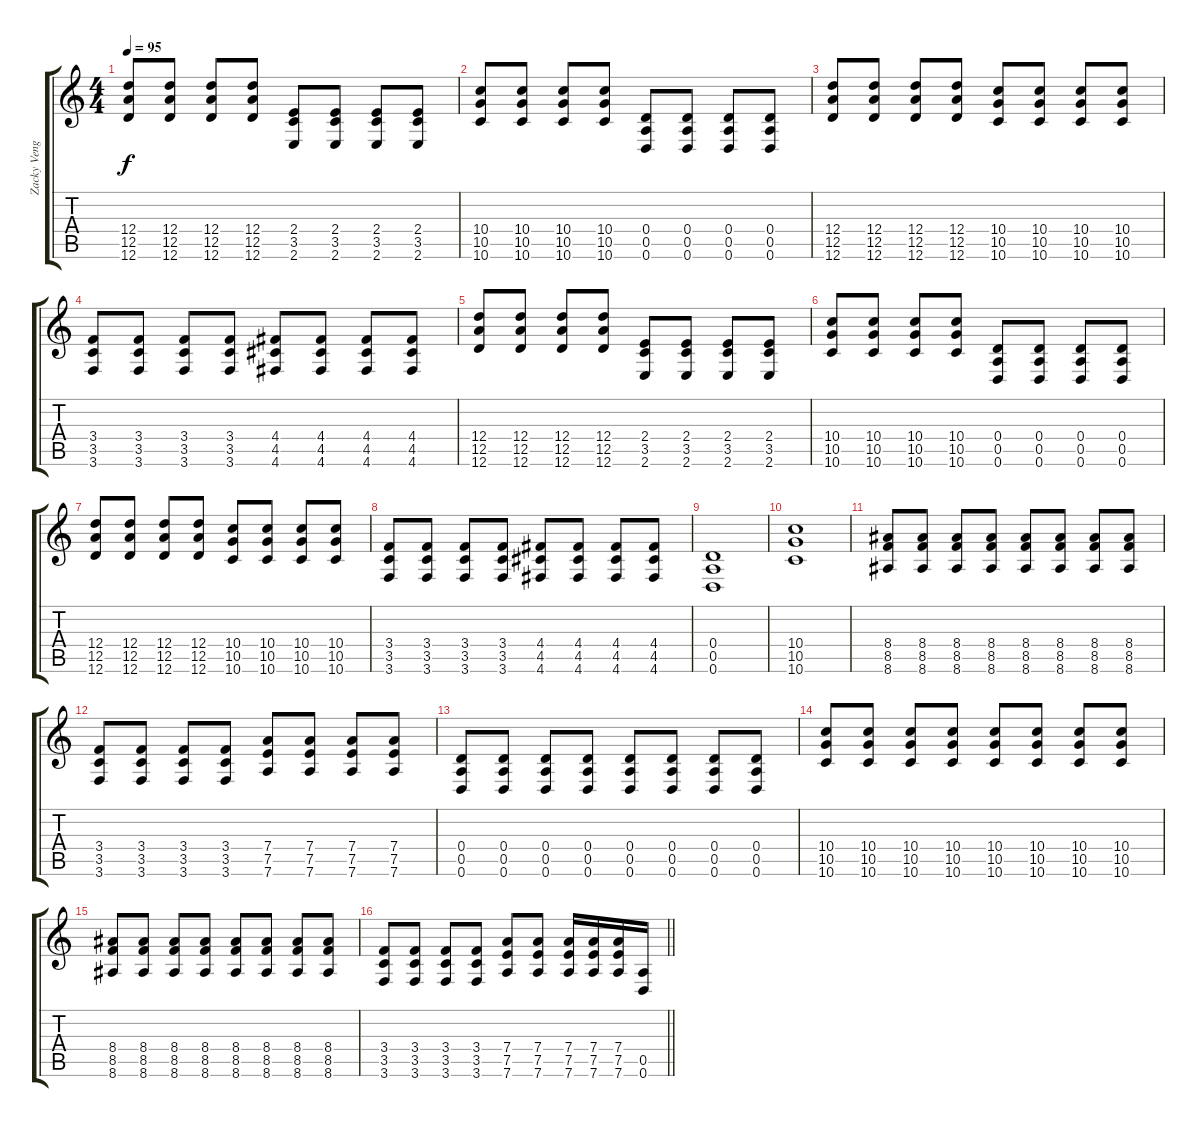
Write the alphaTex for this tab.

\track ("Zacky Vengeance" "Zacky Veng") {instrument distortionguitar}
\staff {score tabs}
\tuning (E4 B3 G3 D3 A2 D2) {hide}
\ts (4 4)
\tempo 95
\clef g2
\ks c
(12.4 12.5 12.6).8{dy f} (12.4 12.5 12.6).8 (12.4 12.5 12.6).8 (12.4 12.5 12.6).8 (2.4 3.5 2.6).8 (2.4 3.5 2.6).8 (2.4 3.5 2.6).8 (2.4 3.5 2.6).8 |
(10.4 10.5 10.6).8 (10.4 10.5 10.6).8 (10.4 10.5 10.6).8 (10.4 10.5 10.6).8 (0.4 0.5 0.6).8 (0.4 0.5 0.6).8 (0.4 0.5 0.6).8 (0.4 0.5 0.6).8 |
(12.4 12.5 12.6).8 (12.4 12.5 12.6).8 (12.4 12.5 12.6).8 (12.4 12.5 12.6).8 (10.4 10.5 10.6).8 (10.4 10.5 10.6).8 (10.4 10.5 10.6).8 (10.4 10.5 10.6).8 |
(3.4 3.5 3.6).8 (3.4 3.5 3.6).8 (3.4 3.5 3.6).8 (3.4 3.5 3.6).8 (4.4 4.5 4.6).8 (4.4 4.5 4.6).8 (4.4 4.5 4.6).8 (4.4 4.5 4.6).8 |
(12.4 12.5 12.6).8 (12.4 12.5 12.6).8 (12.4 12.5 12.6).8 (12.4 12.5 12.6).8 (2.4 3.5 2.6).8 (2.4 3.5 2.6).8 (2.4 3.5 2.6).8 (2.4 3.5 2.6).8 |
(10.4 10.5 10.6).8 (10.4 10.5 10.6).8 (10.4 10.5 10.6).8 (10.4 10.5 10.6).8 (0.4 0.5 0.6).8 (0.4 0.5 0.6).8 (0.4 0.5 0.6).8 (0.4 0.5 0.6).8 |
(12.4 12.5 12.6).8 (12.4 12.5 12.6).8 (12.4 12.5 12.6).8 (12.4 12.5 12.6).8 (10.4 10.5 10.6).8 (10.4 10.5 10.6).8 (10.4 10.5 10.6).8 (10.4 10.5 10.6).8 |
(3.4 3.5 3.6).8 (3.4 3.5 3.6).8 (3.4 3.5 3.6).8 (3.4 3.5 3.6).8 (4.4 4.5 4.6).8 (4.4 4.5 4.6).8 (4.4 4.5 4.6).8 (4.4 4.5 4.6).8 |
(0.4 0.5 0.6).1 |
(10.4 10.5 10.6).1 |
(8.4 8.5 8.6).8 (8.4 8.5 8.6).8 (8.4 8.5 8.6).8 (8.4 8.5 8.6).8 (8.4 8.5 8.6).8 (8.4 8.5 8.6).8 (8.4 8.5 8.6).8 (8.4 8.5 8.6).8 |
(3.4 3.5 3.6).8 (3.4 3.5 3.6).8 (3.4 3.5 3.6).8 (3.4 3.5 3.6).8 (7.4 7.5 7.6).8 (7.4 7.5 7.6).8 (7.4 7.5 7.6).8 (7.4 7.5 7.6).8 |
(0.4 0.5 0.6).8 (0.4 0.5 0.6).8 (0.4 0.5 0.6).8 (0.4 0.5 0.6).8 (0.4 0.5 0.6).8 (0.4 0.5 0.6).8 (0.4 0.5 0.6).8 (0.4 0.5 0.6).8 |
(10.4 10.5 10.6).8 (10.4 10.5 10.6).8 (10.4 10.5 10.6).8 (10.4 10.5 10.6).8 (10.4 10.5 10.6).8 (10.4 10.5 10.6).8 (10.4 10.5 10.6).8 (10.4 10.5 10.6).8 |
(8.4 8.5 8.6).8 (8.4 8.5 8.6).8 (8.4 8.5 8.6).8 (8.4 8.5 8.6).8 (8.4 8.5 8.6).8 (8.4 8.5 8.6).8 (8.4 8.5 8.6).8 (8.4 8.5 8.6).8 |
\barLineRight lightlight
(3.4 3.5 3.6).8 (3.4 3.5 3.6).8 (3.4 3.5 3.6).8 (3.4 3.5 3.6).8 (7.4 7.5 7.6).8 (7.4 7.5 7.6).8 (7.4 7.5 7.6).16 (7.4 7.5 7.6).16 (7.4 7.5 7.6).16 (0.5 0.6).16
